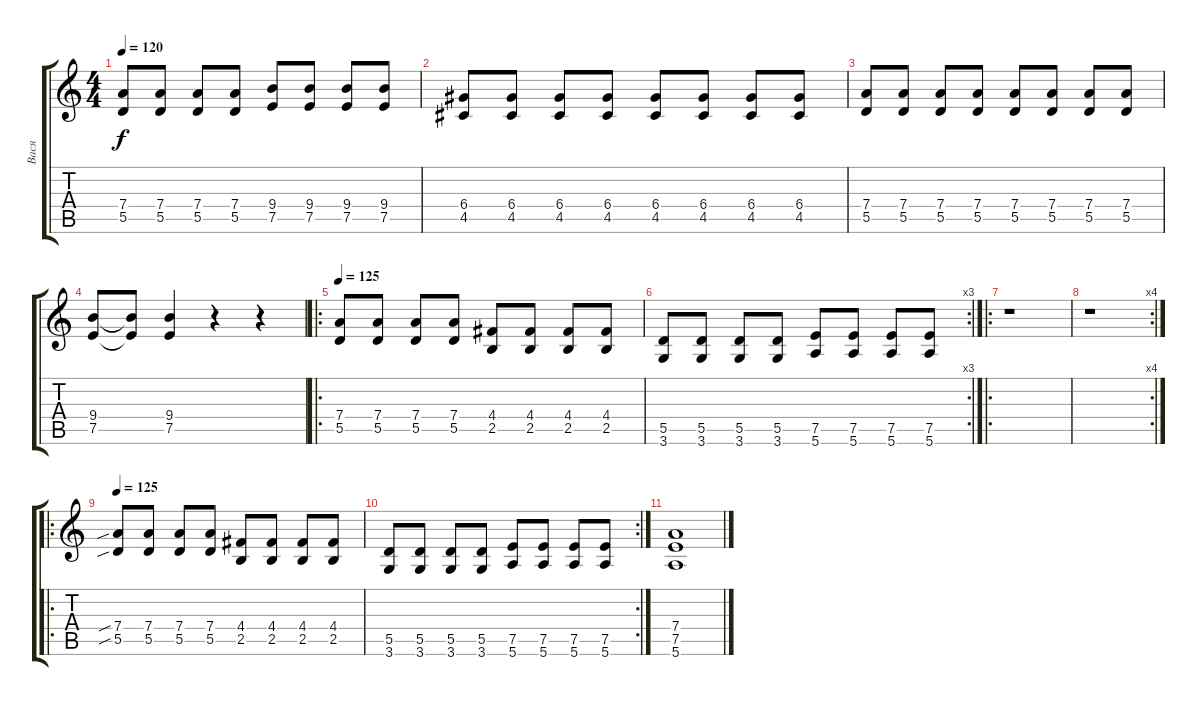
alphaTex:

\track ("Вася" "Вася") {instrument distortionguitar}
\staff {score tabs}
\tuning (E4 B3 G3 D3 A2 E2) {hide}
\ts (4 4)
\tempo 120
\clef g2
\ks c
(7.4 5.5).8{dy f} (7.4 5.5).8 (7.4 5.5).8 (7.4 5.5).8 (9.4 7.5).8 (9.4 7.5).8 (9.4 7.5).8 (9.4 7.5).8 |
(6.4 4.5).8 (6.4 4.5).8 (6.4 4.5).8 (6.4 4.5).8 (6.4 4.5).8 (6.4 4.5).8 (6.4 4.5).8 (6.4 4.5).8 |
(7.4 5.5).8 (7.4 5.5).8 (7.4 5.5).8 (7.4 5.5).8 (7.4 5.5).8 (7.4 5.5).8 (7.4 5.5).8 (7.4 5.5).8 |
(9.4 7.5).8 (9.4{t} 7.5{t}).8 (9.4 7.5).4 r.4 r.4 |
\ro
\tempo 125
(7.4 5.5).8 (7.4 5.5).8 (7.4 5.5).8 (7.4 5.5).8 (4.4 2.5).8 (4.4 2.5).8 (4.4 2.5).8 (4.4 2.5).8 |
\rc 3
(5.5 3.6).8 (5.5 3.6).8 (5.5 3.6).8 (5.5 3.6).8 (7.5 5.6).8 (7.5 5.6).8 (7.5 5.6).8 (7.5 5.6).8 |
\ro
r.1 |
\rc 4
r.1 |
\ro
\tempo 125
(7.4{sib} 5.5{sib}).8 (7.4 5.5).8 (7.4 5.5).8 (7.4 5.5).8 (4.4 2.5).8 (4.4 2.5).8 (4.4 2.5).8 (4.4 2.5).8 |
\rc 2
(5.5 3.6).8 (5.5 3.6).8 (5.5 3.6).8 (5.5 3.6).8 (7.5 5.6).8 (7.5 5.6).8 (7.5 5.6).8 (7.5 5.6).8 |
(7.4 7.5 5.6).1
